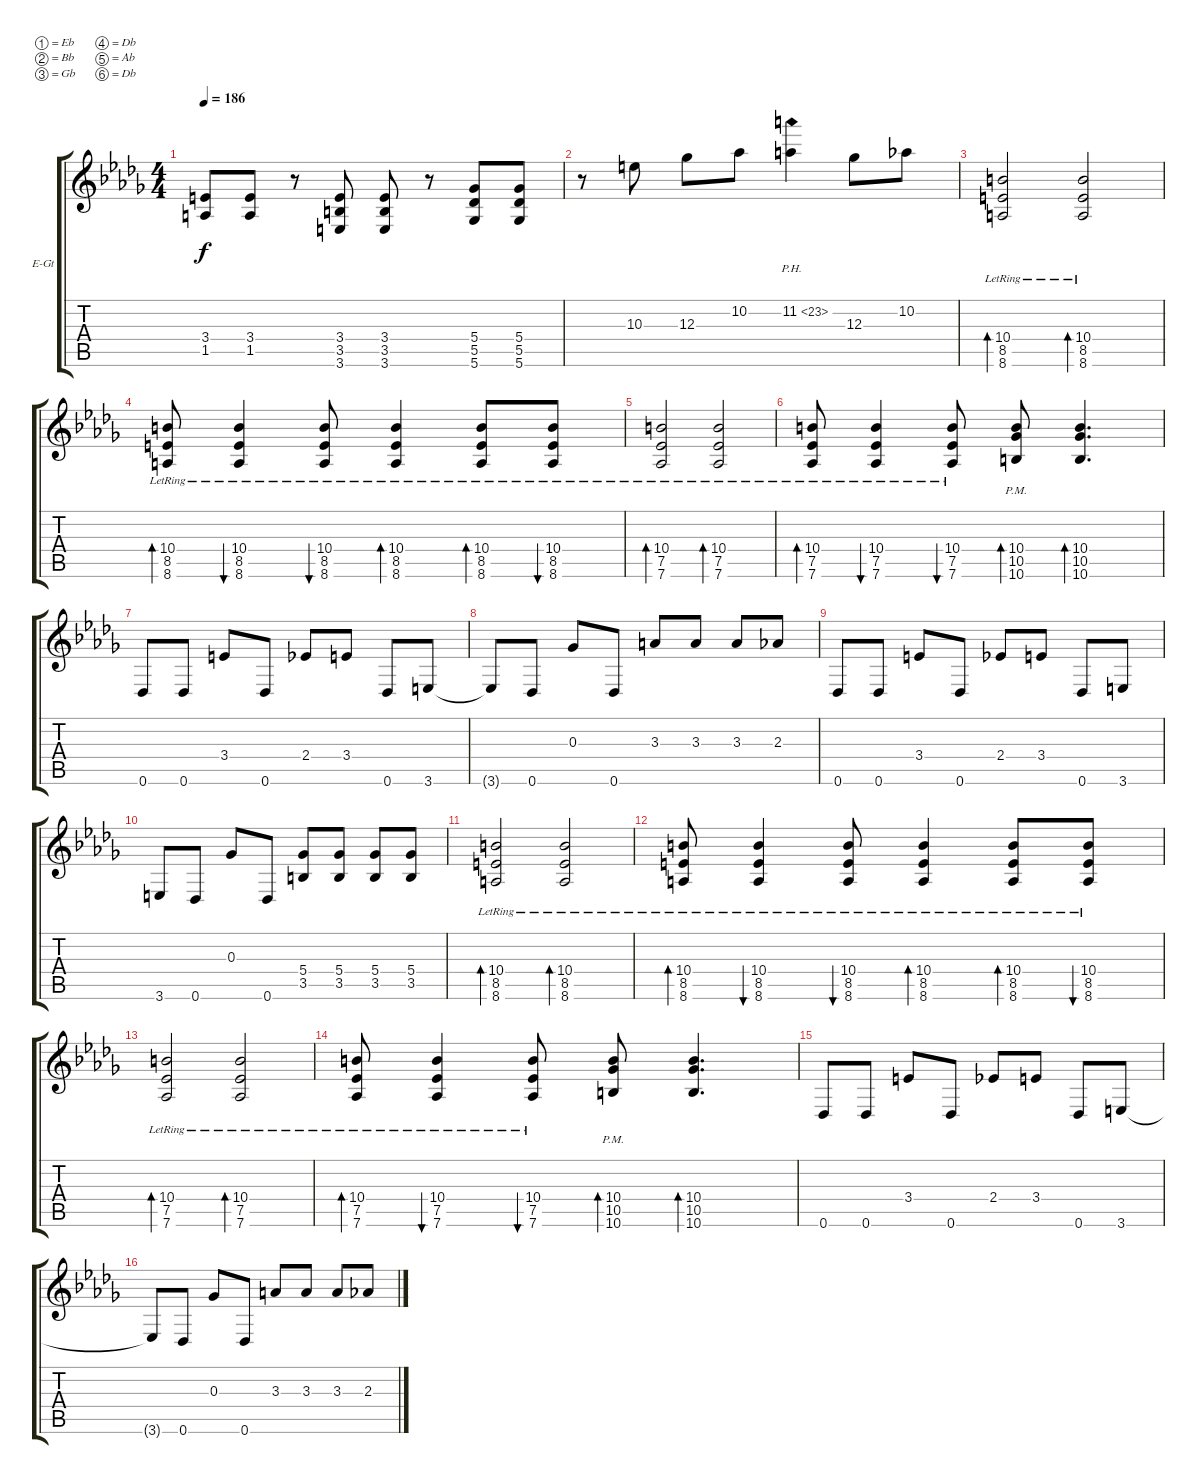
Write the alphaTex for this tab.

\bracketExtendMode groupsimilarinstruments
\firstSystemTrackNameOrientation horizontal
\otherSystemsTrackNameOrientation horizontal
\track ("Rhytm" "E-Gt") {instrument distortionguitar}
\staff {score tabs}
\tuning (Eb4 Bb3 Gb3 Db3 Ab2 Db2)
\ts (4 4)
\tempo 186
\clef g2
\ks db
(3.4 1.5).8{dy f} (3.4 1.5).8 r.8 (3.4 3.5 3.6).8 (3.4 3.5 3.6).8 r.8 (5.4 5.5 5.6).8 (5.4 5.5 5.6).8 |
r.8 10.3.8 12.3.8 10.2.8 11.2{ph 12}.4 12.3.8 10.2.8 |
(10.4{lr} 8.5{lr} 8.6{lr}).2{bd 60} (10.4{lr} 8.5{lr} 8.6{lr}).2{bd 60} |
(10.4{lr} 8.5{lr} 8.6{lr}).8{bd 60} (10.4{lr} 8.5{lr} 8.6{lr}).4{bu 60} (10.4{lr} 8.5{lr} 8.6{lr}).8{bu 60} (10.4{lr} 8.5{lr} 8.6{lr}).4{bd 60} (10.4{lr} 8.5{lr} 8.6{lr}).8{bd 60} (10.4{lr} 8.5{lr} 8.6{lr}).8{bu 60} |
(10.4{lr} 7.5{lr} 7.6{lr}).2{bd 60} (10.4{lr} 7.5{lr} 7.6{lr}).2{bd 60} |
(10.4{lr} 7.5{lr} 7.6{lr}).8{bd 60} (10.4{lr} 7.5{lr} 7.6{lr}).4{bu 60} (10.4{lr} 7.5{lr} 7.6{lr}).8{bu 60} (10.4{pm} 10.5{pm} 10.6{pm}).8{bd 60} (10.4 10.5 10.6).4{d bd 60} |
0.6.8 0.6.8 3.4.8 0.6.8 2.4.8 3.4.8 0.6.8 3.6.8 |
3.6{t}.8 0.6.8 0.3.8 0.6.8 3.3.8 3.3.8 3.3.8 2.3.8 |
0.6.8 0.6.8 3.4.8 0.6.8 2.4.8 3.4.8 0.6.8 3.6.8 |
3.6.8 0.6.8 0.3.8 0.6.8 (5.4 3.5).8 (5.4 3.5).8 (5.4 3.5).8 (5.4 3.5).8 |
(10.4{lr} 8.5{lr} 8.6{lr}).2{bd 60} (10.4{lr} 8.5{lr} 8.6{lr}).2{bd 60} |
(10.4{lr} 8.5{lr} 8.6{lr}).8{bd 60} (10.4{lr} 8.5{lr} 8.6{lr}).4{bu 60} (10.4{lr} 8.5{lr} 8.6{lr}).8{bu 60} (10.4{lr} 8.5{lr} 8.6{lr}).4{bd 60} (10.4{lr} 8.5{lr} 8.6{lr}).8{bd 60} (10.4{lr} 8.5{lr} 8.6{lr}).8{bu 60} |
(10.4{lr} 7.5{lr} 7.6{lr}).2{bd 60} (10.4{lr} 7.5{lr} 7.6{lr}).2{bd 60} |
(10.4{lr} 7.5{lr} 7.6{lr}).8{bd 60} (10.4{lr} 7.5{lr} 7.6{lr}).4{bu 60} (10.4{lr} 7.5{lr} 7.6{lr}).8{bu 60} (10.4{pm} 10.5{pm} 10.6{pm}).8{bd 60} (10.4 10.5 10.6).4{d bd 60} |
0.6.8 0.6.8 3.4.8 0.6.8 2.4.8 3.4.8 0.6.8 3.6.8 |
3.6{t}.8 0.6.8 0.3.8 0.6.8 3.3.8 3.3.8 3.3.8 2.3.8
